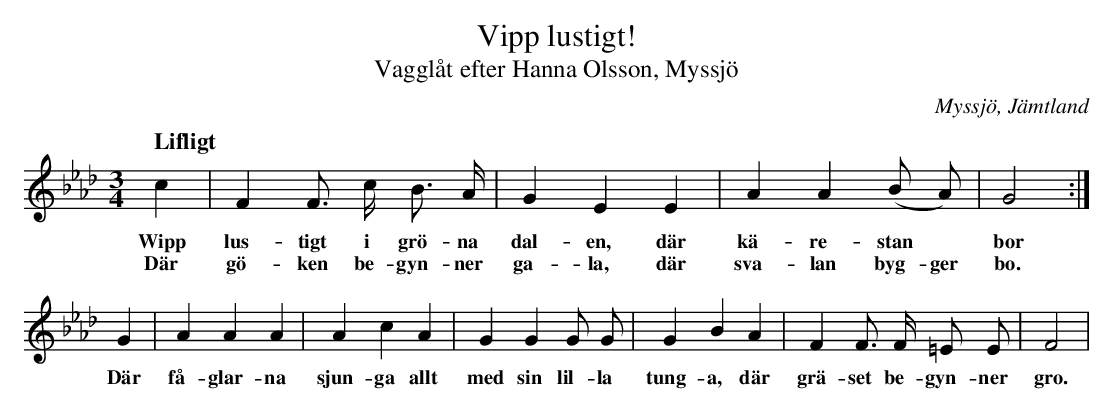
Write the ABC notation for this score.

X:1
T:Vipp lustigt!
T:Vagglåt efter Hanna Olsson, Myssjö
O:Myssjö, Jämtland
M:3/4
L:1/8
Q:"Lifligt"
K:Fm
c2 | F2 F> c B> A | G2 E2 E2 | A2 A2 (B A) | G4 :|
w: Wipp lus-tigt i grö-na dal-en, där kä-re-stan* bor
w: Där gö-ken be-gyn-ner ga-la, där sva-lan byg-ger bo.
G2 | A2 A2 A2 | A2 c2 A2 | G2 G2 G G | G2 B2 A2 | F2 F> F =E E | F4 |
w: Där få-glar-na sjun-ga allt med sin lil-la tung-a, där grä-set be-gyn-ner gro.
